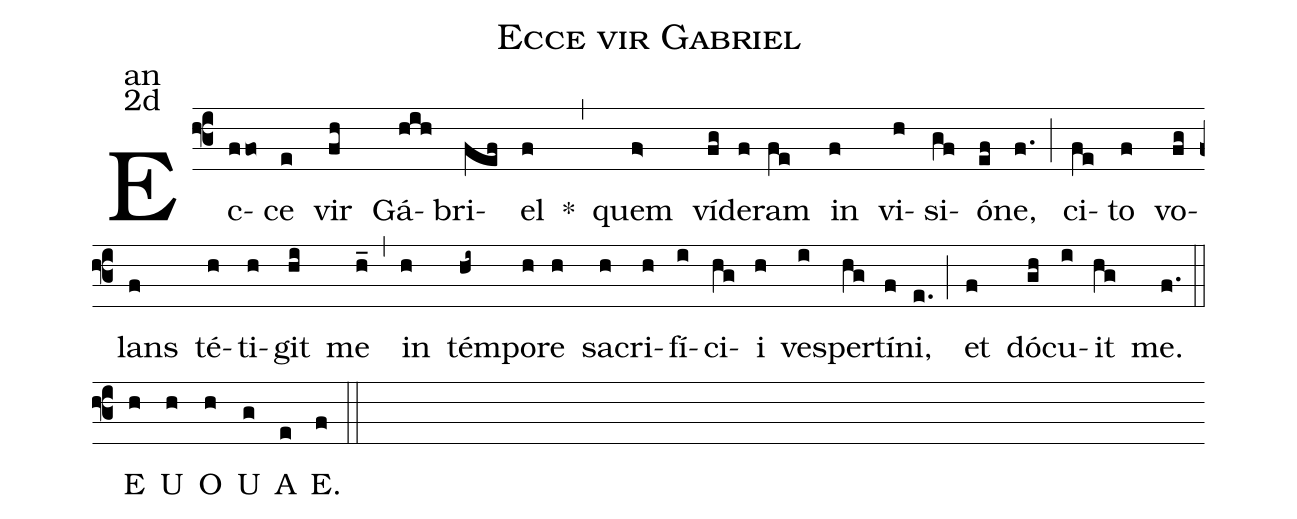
name:Ecce vir Gabriel;
office-part:an;
mode:2d;
%%
(f3) Ec(ffo)ce(e) vir(fh) Gá(hih)bri(fef)el(f) <sp>*</sp>(,)
quem(f>) ví(fg)de(f)ram(fe) in(f) vi(h)si(gf)ó(ef)ne,(f.) (;)
ci(fe)to(f) vo(fg)lans(f) té(h)ti(h)git(hi) me(h_) (,)
in(h) tém(hi~)po(h)re(h) sa(h)cri(h)fí(i)ci(hg)i(h) ve(i)sper(hg)tí(f)ni,(e.) (;)
et(f) dó(gh)cu(i)it(hg) me.(f.)  (::)
<eu>  E(h) U(h) O(h) U(g) A(e) E.(f) </eu> (::)
